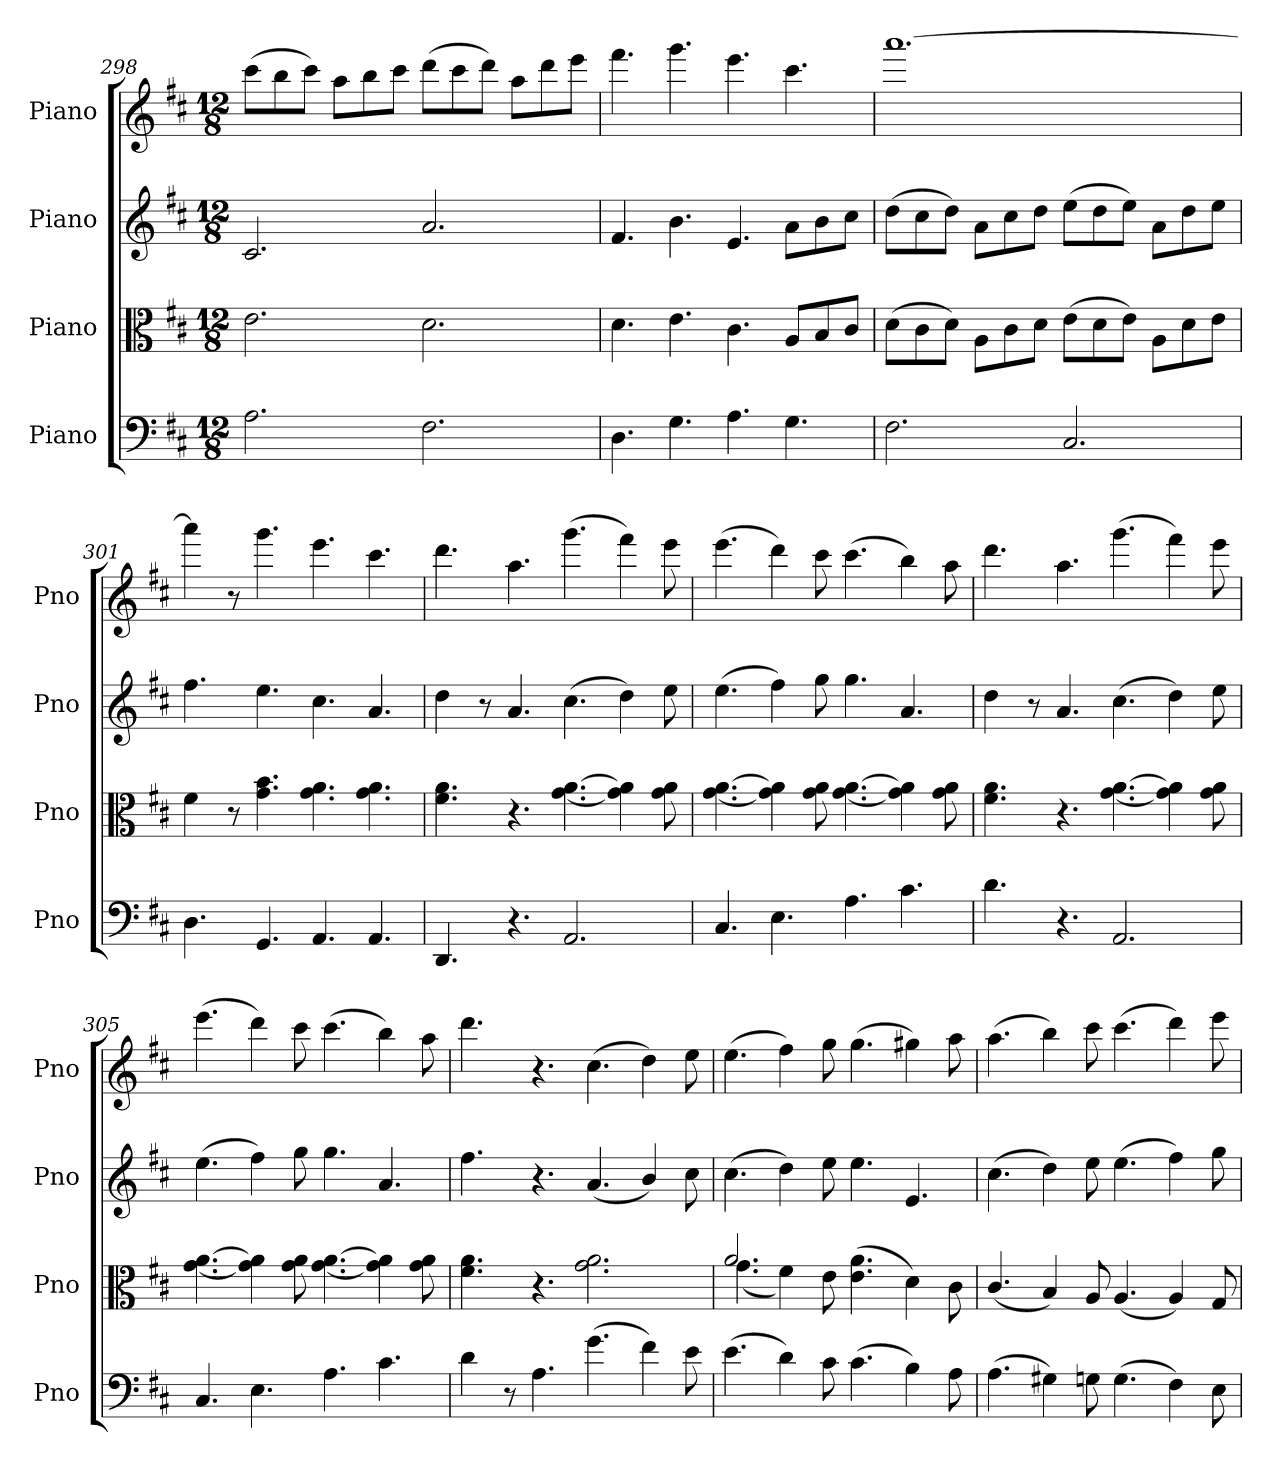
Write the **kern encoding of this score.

**kern	**kern	**kern	**kern
*part4	*part3	*part2	*part1
*staff4	*staff3	*staff2	*staff1
*I"Piano	*I"Piano	*I"Piano	*I"Piano
*I'Pno	*I'Pno	*I'Pno	*I'Pno
*clefF4	*clefC3	*clefG2	*clefG2
*k[f#c#]	*k[f#c#]	*k[f#c#]	*k[f#c#]
*M12/8	*M12/8	*M12/8	*M12/8
=298	=298	=298	=298
2.A\	2.e\	2.c#/	(8ccc#\L
.	.	.	8bb\
.	.	.	8ccc#\J)
.	.	.	8aa\L
.	.	.	8bb\
.	.	.	8ccc#\J
2.F#\	2.d\	2.a/	(8ddd\L
.	.	.	8ccc#\
.	.	.	8ddd\J)
.	.	.	8aa\L
.	.	.	8ddd\
.	.	.	8eee\J
!!LO:LB:g=z
=299	=299	=299	=299
4.D\	4.d\	4.f#/	4.fff#\
4.G\	4.e\	4.b\	4.ggg\
4.A\	4.c#\	4.e/	4.eee\
4.G\	8A/L	8a\L	4.ccc#\
.	8B/	8b\	.
.	8c#/J	8cc#\J	.
=300	=300	=300	=300
2.F#\	(8d\L	(8dd\L	[1.aaa
.	8c#\	8cc#\	.
.	8d\J)	8dd\J)	.
.	8A\L	8a\L	.
.	8c#\	8cc#\	.
.	8d\J	8dd\J	.
2.C#/	(8e\L	(8ee\L	.
.	8d\	8dd\	.
.	8e\J)	8ee\J)	.
.	8A\L	8a\L	.
.	8d\	8dd\	.
.	8e\J	8ee\J	.
=301	=301	=301	=301
4.D\	4f#\	4.ff#\	4aaa\]
.	8r	.	8r
4.GG/	4.g\ 4.b\	4.ee\	4.ggg\
4.AA/	4.g\ 4.a\	4.cc#\	4.eee\
4.AA/	4.g\ 4.a\	4.a/	4.ccc#\
=302	=302	=302	=302
4.DD/	4.f#\ 4.a\	4dd\	4.ddd\
.	.	8r	.
4.r	4.r	4.a/	4.aa\
2.AA/	[4.g\ [4.a\	(4.cc#\	(4.ggg\
.	4g\] 4a\]	4dd\)	4fff#\)
.	8g\ 8a\	8ee\	8eee\
=303	=303	=303	=303
4.C#/	[4.g\ [4.a\	(4.ee\	(4.eee\
4.E\	4g\] 4a\]	4ff#\)	4ddd\)
.	8g\ 8a\	8gg\	8ccc#\
4.A\	[4.g\ [4.a\	4.gg\	(4.ccc#\
4.c#\	4g\] 4a\]	4.a/	4bb\)
.	8g\ 8a\	.	8aa\
=304	=304	=304	=304
4.d\	4.f#\ 4.a\	4dd\	4.ddd\
.	.	8r	.
4.r	4.r	4.a/	4.aa\
2.AA/	[4.g\ [4.a\	(4.cc#\	(4.ggg\
.	4g\] 4a\]	4dd\)	4fff#\)
.	8g\ 8a\	8ee\	8eee\
!!LO:LB:g=z
=305	=305	=305	=305
4.C#/	[4.g\ [4.a\	(4.ee\	(4.eee\
4.E\	4g\] 4a\]	4ff#\)	4ddd\)
.	8g\ 8a\	8gg\	8ccc#\
4.A\	[4.g\ [4.a\	4.gg\	(4.ccc#\
4.c#\	4g\] 4a\]	4.a/	4bb\)
.	8g\ 8a\	.	8aa\
=306	=306	=306	=306
4d\	4.f#\ 4.a\	4.ff#\	4.ddd\
8r	.	.	.
4.A\	4.r	4.r	4.r
(4.g\	2.g\ 2.a\	(4.a/	(4.cc#\
4f#\)	.	4b/)	4dd\)
8e\	.	8cc#\	8ee\
=307	=307	=307	=307
*	*^	*	*
(4.e\	2.a/	(4.g\	(4.cc#\	(4.ee\
4d\)	.	4f#\)	4dd\)	4ff#\)
8c#\	.	8e\	8ee\	8gg\
(4.c#\	(>4.e\ 4.a\	2.ryy	4.ee\	(4.gg\
4B\)	4d\)	.	4.e/	4gg#X\)
8A\	8c#\	.	.	8aa\
*	*v	*v	*	*
=308	=308	=308	=308
(4.A\	(4.c#/	(4.cc#\	(4.aa\
4G#X\)	4B/)	4dd\)	4bb\)
8Gn\	8A/	8ee\	8ccc#\
(4.G\	(4.A/	(4.ee\	(4.ccc#\
4F#\)	4A/)	4ff#\)	4ddd\)
8E\	8G/	8gg\	8eee\
=	=	=	=
*-	*-	*-	*-
